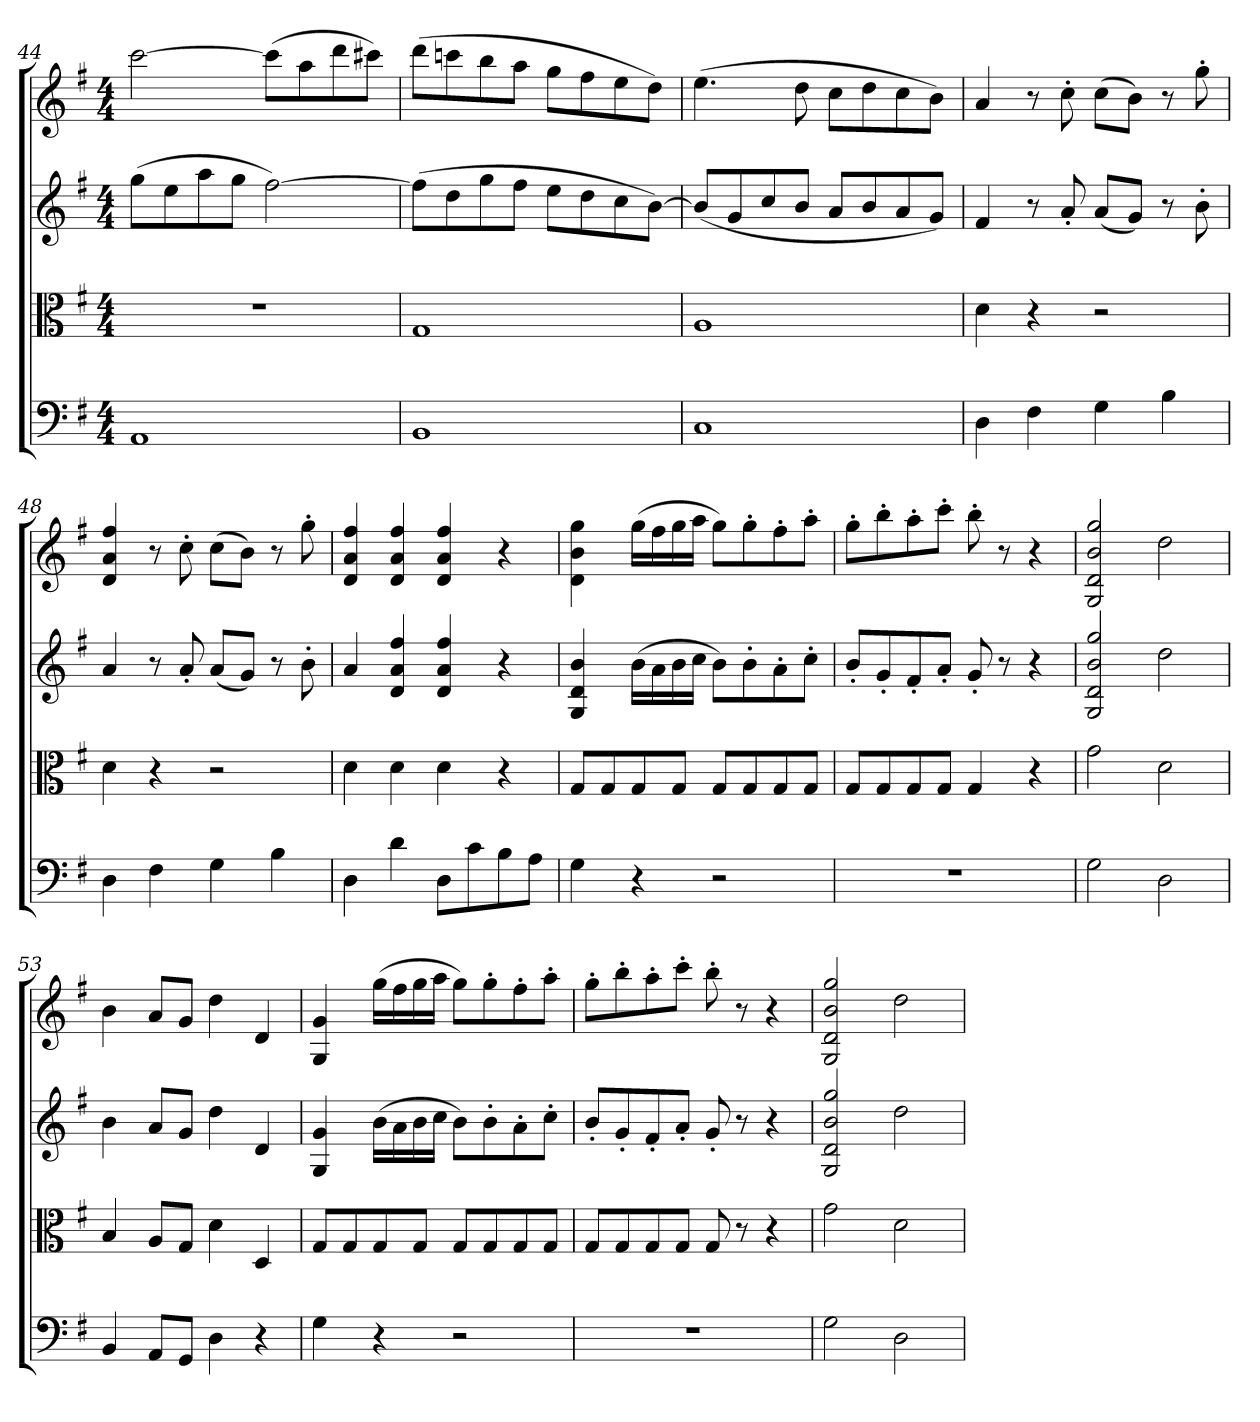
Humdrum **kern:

**kern	**kern	**kern	**kern
*part4	*part3	*part2	*part1
*staff4	*staff3	*staff2	*staff1
*clefF4	*clefC3	*clefG2	*clefG2
*k[f#]	*k[f#]	*k[f#]	*k[f#]
*G:	*G:	*G:	*G:
*M4/4	*M4/4	*M4/4	*M4/4
=44	=44	=44	=44
1AA/	1r	(8gg\L	[2ccc\
.	.	8ee\	.
.	.	8aa\	.
.	.	8gg\J	.
.	.	[2ff#\)	(8ccc\L]
.	.	.	8aa\
.	.	.	8ddd\
.	.	.	8ccc#X\J)
=45	=45	=45	=45
1BB/	1G/	(8ff#\L]	(8ddd\L
.	.	8dd\	8cccn\
.	.	8gg\	8bb\
.	.	8ff#\J	8aa\J
.	.	8ee\L	8gg\L
.	.	8dd\	8ff#\
.	.	8cc\	8ee\
.	.	[8b\J)	8dd\J)
=46	=46	=46	=46
1C/	1A/	(8b/L]	(4.ee\
.	.	8g/	.
.	.	8cc/	.
.	.	8b/J	8dd\
.	.	8a/L	8cc\L
.	.	8b/	8dd\
.	.	8a/	8cc\
.	.	8g/J)	8b\J)
=47	=47	=47	=47
4D\	4d\	4f#/	4a/
4F#\	4r	8r	8r
.	.	8a'/	8cc'\
4G\	2r	(8a/L	(8cc\L
.	.	8g/J)	8b\J)
4B\	.	8r	8r
.	.	8b'\	8gg'\
=48	=48	=48	=48
4D\	4d\	4a/	4d/ 4a/ 4ff#/
4F#\	4r	8r	8r
.	.	8a'/	8cc'\
4G\	2r	(8a/L	(8cc\L
.	.	8g/J)	8b\J)
4B\	.	8r	8r
.	.	8b'\	8gg'\
=49	=49	=49	=49
4D\	4d\	4a/	4d/ 4a/ 4ff#/
4d\	4d\	4d/ 4a/ 4ff#/	4d/ 4a/ 4ff#/
8D\L	4d\	4d/ 4a/ 4ff#/	4d/ 4a/ 4ff#/
8c\	.	.	.
8B\	4r	4r	4r
8A\J	.	.	.
=50	=50	=50	=50
4G\	8G/L	4G/ 4d/ 4b/	4d\ 4b\ 4gg\
.	8G/	.	.
4r	8G/	(16b\LL	(16gg\LL
.	.	16a\	16ff#\
.	8G/J	16b\	16gg\
.	.	16cc\JJ	16aa\JJ
2r	8G/L	8b\L)	8gg\L)
.	8G/	8b'\	8gg'\
.	8G/	8a'\	8ff#'\
.	8G/J	8cc'\J	8aa'\J
=51	=51	=51	=51
1r	8G/L	8b'/L	8gg'\L
.	8G/	8g'/	8bb'\
.	8G/	8f#'/	8aa'\
.	8G/J	8a'/J	8ccc'\J
.	4G/	8g'/	8bb'\
.	.	8r	8r
.	4r	4r	4r
=52	=52	=52	=52
2G\	2g\	2G/ 2d/ 2b/ 2gg/	2G/ 2d/ 2b/ 2gg/
2D\	2d\	2dd\	2dd\
=53	=53	=53	=53
4BB/	4B/	4b\	4b\
8AA/L	8A/L	8a/L	8a/L
8GG/J	8G/J	8g/J	8g/J
4D\	4d\	4dd\	4dd\
4r	4D/	4d/	4d/
=54	=54	=54	=54
4G\	8G/L	4G/ 4g/	4G/ 4g/
.	8G/	.	.
4r	8G/	(16b\LL	(16gg\LL
.	.	16a\	16ff#\
.	8G/J	16b\	16gg\
.	.	16cc\JJ	16aa\JJ
2r	8G/L	8b\L)	8gg\L)
.	8G/	8b'\	8gg'\
.	8G/	8a'\	8ff#'\
.	8G/J	8cc'\J	8aa'\J
=55	=55	=55	=55
1r	8G/L	8b'/L	8gg'\L
.	8G/	8g'/	8bb'\
.	8G/	8f#'/	8aa'\
.	8G/J	8a'/J	8ccc'\J
.	8G/	8g'/	8bb'\
.	8r	8r	8r
.	4r	4r	4r
=56	=56	=56	=56
2G\	2g\	2G/ 2d/ 2b/ 2gg/	2G/ 2d/ 2b/ 2gg/
2D\	2d\	2dd\	2dd\
=	=	=	=
*-	*-	*-	*-
